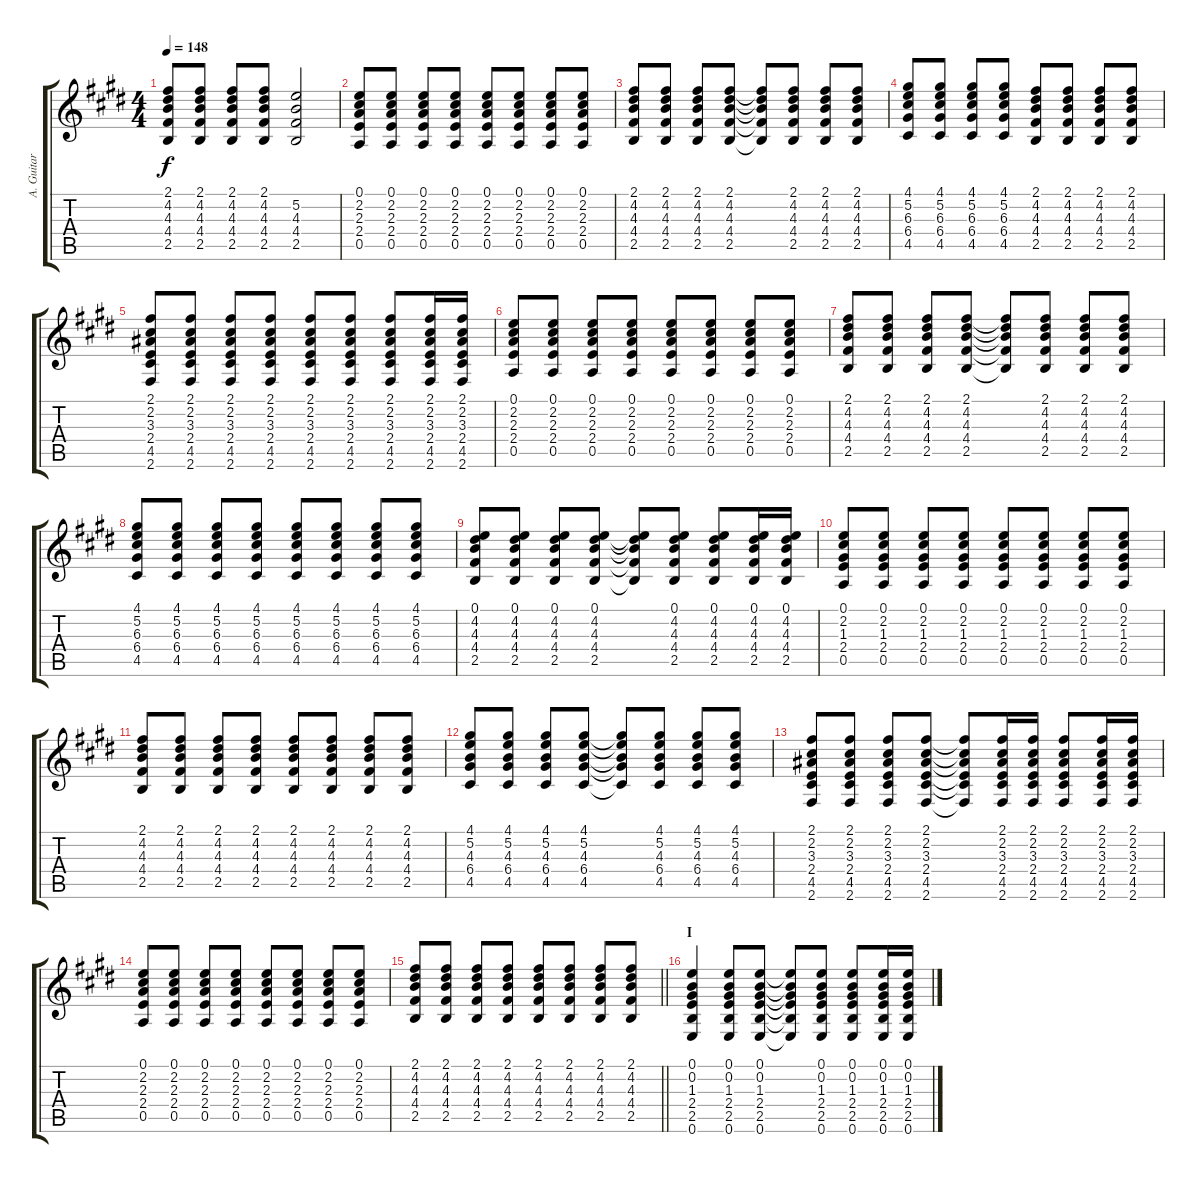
\track ("A. Guitar" "A. Guitar") {instrument acousticguitarsteel}
\staff {score tabs}
\tuning (E4 B3 G3 D3 A2 E2) {hide}
\ts (4 4)
\tempo 148
\clef g2
\ks e
(2.1 4.2 4.3 4.4 2.5).8{dy f} (2.1 4.2 4.3 4.4 2.5).8 (2.1 4.2 4.3 4.4 2.5).8 (2.1 4.2 4.3 4.4 2.5).8 (5.2 4.3 4.4 2.5).2 |
(0.1 2.2 2.3 2.4 0.5).8 (0.1 2.2 2.3 2.4 0.5).8 (0.1 2.2 2.3 2.4 0.5).8 (0.1 2.2 2.3 2.4 0.5).8 (0.1 2.2 2.3 2.4 0.5).8 (0.1 2.2 2.3 2.4 0.5).8 (0.1 2.2 2.3 2.4 0.5).8 (0.1 2.2 2.3 2.4 0.5).8 |
(2.1 4.2 4.3 4.4 2.5).8 (2.1 4.2 4.3 4.4 2.5).8 (2.1 4.2 4.3 4.4 2.5).8 (2.1 4.2 4.3 4.4 2.5).8 (2.1{t} 4.2{t} 4.3{t} 4.4{t} 2.5{t}).8 (2.1 4.2 4.3 4.4 2.5).8 (2.1 4.2 4.3 4.4 2.5).8 (2.1 4.2 4.3 4.4 2.5).8 |
(4.1 5.2 6.3 6.4 4.5).8 (4.1 5.2 6.3 6.4 4.5).8 (4.1 5.2 6.3 6.4 4.5).8 (4.1 5.2 6.3 6.4 4.5).8 (2.1 4.2 4.3 4.4 2.5).8 (2.1 4.2 4.3 4.4 2.5).8 (2.1 4.2 4.3 4.4 2.5).8 (2.1 4.2 4.3 4.4 2.5).8 |
(2.1 2.2 3.3 2.4 4.5 2.6).8 (2.1 2.2 3.3 2.4 4.5 2.6).8 (2.1 2.2 3.3 2.4 4.5 2.6).8 (2.1 2.2 3.3 2.4 4.5 2.6).8 (2.1 2.2 3.3 2.4 4.5 2.6).8 (2.1 2.2 3.3 2.4 4.5 2.6).8 (2.1 2.2 3.3 2.4 4.5 2.6).8 (2.1 2.2 3.3 2.4 4.5 2.6).16 (2.1 2.2 3.3 2.4 4.5 2.6).16 |
(0.1 2.2 2.3 2.4 0.5).8 (0.1 2.2 2.3 2.4 0.5).8 (0.1 2.2 2.3 2.4 0.5).8 (0.1 2.2 2.3 2.4 0.5).8 (0.1 2.2 2.3 2.4 0.5).8 (0.1 2.2 2.3 2.4 0.5).8 (0.1 2.2 2.3 2.4 0.5).8 (0.1 2.2 2.3 2.4 0.5).8 |
(2.1 4.2 4.3 4.4 2.5).8 (2.1 4.2 4.3 4.4 2.5).8 (2.1 4.2 4.3 4.4 2.5).8 (2.1 4.2 4.3 4.4 2.5).8 (2.1{t} 4.2{t} 4.3{t} 4.4{t} 2.5{t}).8 (2.1 4.2 4.3 4.4 2.5).8 (2.1 4.2 4.3 4.4 2.5).8 (2.1 4.2 4.3 4.4 2.5).8 |
(4.1 5.2 6.3 6.4 4.5).8 (4.1 5.2 6.3 6.4 4.5).8 (4.1 5.2 6.3 6.4 4.5).8 (4.1 5.2 6.3 6.4 4.5).8 (4.1 5.2 6.3 6.4 4.5).8 (4.1 5.2 6.3 6.4 4.5).8 (4.1 5.2 6.3 6.4 4.5).8 (4.1 5.2 6.3 6.4 4.5).8 |
(0.1 4.2 4.3 4.4 2.5).8 (0.1 4.2 4.3 4.4 2.5).8 (0.1 4.2 4.3 4.4 2.5).8 (0.1 4.2 4.3 4.4 2.5).8 (0.1{t} 4.2{t} 4.3{t} 4.4{t} 2.5{t}).8 (0.1 4.2 4.3 4.4 2.5).8 (0.1 4.2 4.3 4.4 2.5).8 (0.1 4.2 4.3 4.4 2.5).16 (0.1 4.2 4.3 4.4 2.5).16 |
(0.1 2.2 1.3 2.4 0.5).8 (0.1 2.2 1.3 2.4 0.5).8 (0.1 2.2 1.3 2.4 0.5).8 (0.1 2.2 1.3 2.4 0.5).8 (0.1 2.2 1.3 2.4 0.5).8 (0.1 2.2 1.3 2.4 0.5).8 (0.1 2.2 1.3 2.4 0.5).8 (0.1 2.2 1.3 2.4 0.5).8 |
(2.1 4.2 4.3 4.4 2.5).8 (2.1 4.2 4.3 4.4 2.5).8 (2.1 4.2 4.3 4.4 2.5).8 (2.1 4.2 4.3 4.4 2.5).8 (2.1 4.2 4.3 4.4 2.5).8 (2.1 4.2 4.3 4.4 2.5).8 (2.1 4.2 4.3 4.4 2.5).8 (2.1 4.2 4.3 4.4 2.5).8 |
(4.1 5.2 4.3 6.4 4.5).8 (4.1 5.2 4.3 6.4 4.5).8 (4.1 5.2 4.3 6.4 4.5).8 (4.1 5.2 4.3 6.4 4.5).8 (4.1{t} 5.2{t} 4.3{t} 6.4{t} 4.5{t}).8 (4.1 5.2 4.3 6.4 4.5).8 (4.1 5.2 4.3 6.4 4.5).8 (4.1 5.2 4.3 6.4 4.5).8 |
(2.1 2.2 3.3 2.4 4.5 2.6).8 (2.1 2.2 3.3 2.4 4.5 2.6).8 (2.1 2.2 3.3 2.4 4.5 2.6).8 (2.1 2.2 3.3 2.4 4.5 2.6).8 (2.1{t} 2.2{t} 3.3{t} 2.4{t} 4.5{t} 2.6{t}).8 (2.1 2.2 3.3 2.4 4.5 2.6).16 (2.1 2.2 3.3 2.4 4.5 2.6).16 (2.1 2.2 3.3 2.4 4.5 2.6).8 (2.1 2.2 3.3 2.4 4.5 2.6).16 (2.1 2.2 3.3 2.4 4.5 2.6).16 |
(0.1 2.2 2.3 2.4 0.5).8 (0.1 2.2 2.3 2.4 0.5).8 (0.1 2.2 2.3 2.4 0.5).8 (0.1 2.2 2.3 2.4 0.5).8 (0.1 2.2 2.3 2.4 0.5).8 (0.1 2.2 2.3 2.4 0.5).8 (0.1 2.2 2.3 2.4 0.5).8 (0.1 2.2 2.3 2.4 0.5).8 |
\barLineRight lightlight
(2.1 4.2 4.3 4.4 2.5).8 (2.1 4.2 4.3 4.4 2.5).8 (2.1 4.2 4.3 4.4 2.5).8 (2.1 4.2 4.3 4.4 2.5).8 (2.1 4.2 4.3 4.4 2.5).8 (2.1 4.2 4.3 4.4 2.5).8 (2.1 4.2 4.3 4.4 2.5).8 (2.1 4.2 4.3 4.4 2.5).8 |
\section ("" "I")
(0.1 0.2 1.3 2.4 2.5 0.6).4 (0.1 0.2 1.3 2.4 2.5 0.6).8 (0.1 0.2 1.3 2.4 2.5 0.6).8 (0.1{t} 0.2{t} 1.3{t} 2.4{t} 2.5{t} 0.6{t}).8 (0.1 0.2 1.3 2.4 2.5 0.6).8 (0.1 0.2 1.3 2.4 2.5 0.6).8 (0.1 0.2 1.3 2.4 2.5 0.6).16 (0.1 0.2 1.3 2.4 2.5 0.6).16
